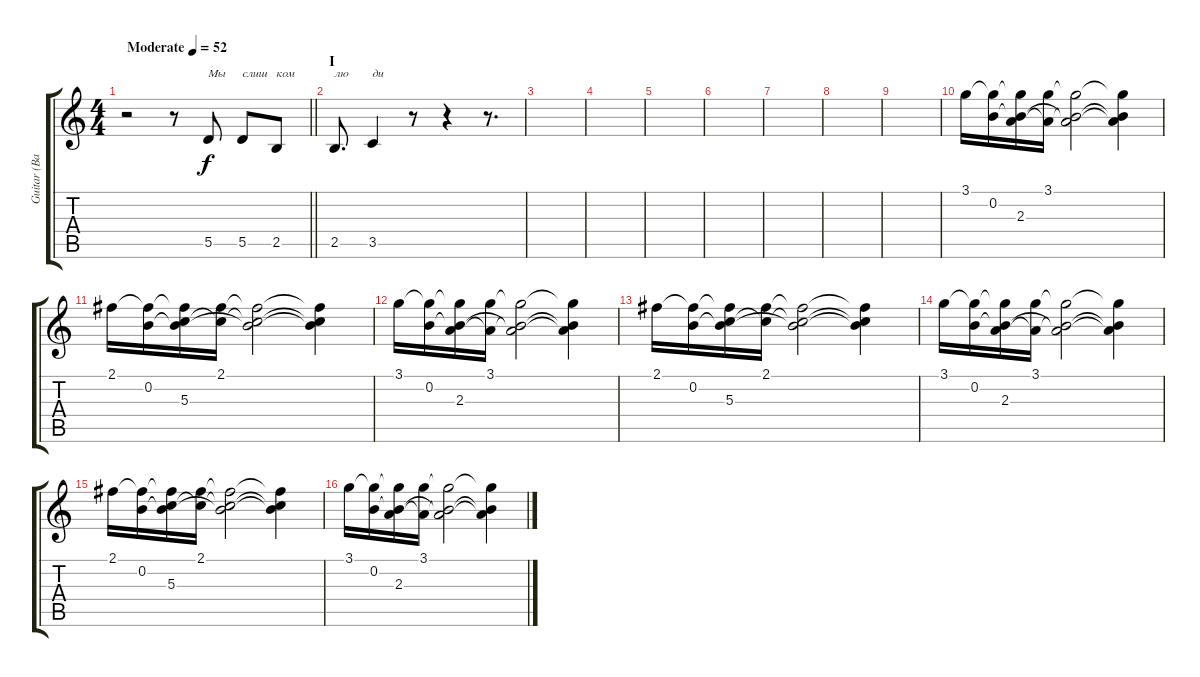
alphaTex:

\track ("Guitar (Вадим)" "Guitar (Ва") {instrument electricguitarclean}
\staff {score tabs}
\tuning (E4 B3 G3 D3 A2 E2) {hide}
\ts (4 4)
\tempo (52 "Moderate")
\clef g2
\barLineRight lightlight
\ks c
r.2{dy f instrument electricguitarclean} r.8 5.5.8{txt "Мы"} 5.5.8{txt "слиш"} 2.5.8{txt "ком"} |
\section ("" "I")
2.5.8{d txt "лю"} 3.5.4{txt "ди"} r.8 r.4 r.8{d} |
|
|
|
|
|
|
|
3.1.16 (3.1{t} 0.2).16 (3.1{t} 0.2{t} 2.3).16 (3.1 2.3{t}).16 (3.1{t} 0.2{t} 2.3{t}).2 (3.1{t} 0.2{t} 2.3{t}).4 |
2.1.16 (2.1{t} 0.2).16 (2.1{t} 0.2{t} 5.3).16 (2.1 5.3{t}).16 (2.1{t} 0.2{t} 5.3{t}).2 (2.1{t} 0.2{t} 5.3{t}).4 |
3.1.16 (3.1{t} 0.2).16 (3.1{t} 0.2{t} 2.3).16 (3.1 2.3{t}).16 (3.1{t} 0.2{t} 2.3{t}).2 (3.1{t} 0.2{t} 2.3{t}).4 |
2.1.16 (2.1{t} 0.2).16 (2.1{t} 0.2{t} 5.3).16 (2.1 5.3{t}).16 (2.1{t} 0.2{t} 5.3{t}).2 (2.1{t} 0.2{t} 5.3{t}).4 |
3.1.16 (3.1{t} 0.2).16 (3.1{t} 0.2{t} 2.3).16 (3.1 2.3{t}).16 (3.1{t} 0.2{t} 2.3{t}).2 (3.1{t} 0.2{t} 2.3{t}).4 |
2.1.16 (2.1{t} 0.2).16 (2.1{t} 0.2{t} 5.3).16 (2.1 5.3{t}).16 (2.1{t} 0.2{t} 5.3{t}).2 (2.1{t} 0.2{t} 5.3{t}).4 |
3.1.16 (3.1{t} 0.2).16 (3.1{t} 0.2{t} 2.3).16 (3.1 2.3{t}).16 (3.1{t} 0.2{t} 2.3{t}).2 (3.1{t} 0.2{t} 2.3{t}).4
